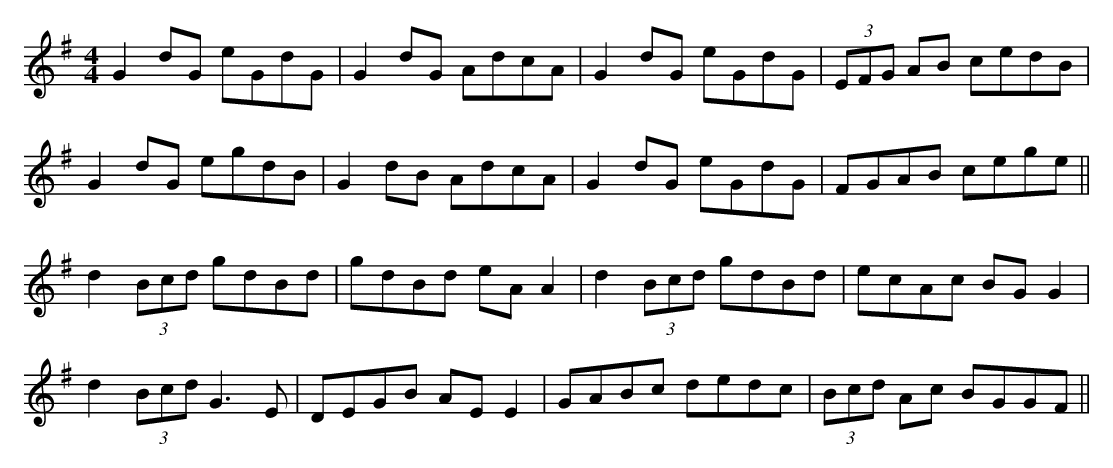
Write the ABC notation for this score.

X:1
M:4/4
K:G
G2dG eGdG|G2dG AdcA|G2 dG eGdG|(3EFG AB cedB|
G2dG egdB|G2dB AdcA|G2dG eGdG|FGAB cege||
d2(3Bcd gdBd|gdBd eA A2|d2(3Bcd gdBd|ecAc BG G2|
d2(3Bcd G3E|DEGB AE E2|GABc dedc|(3Bcd Ac BGGF||
